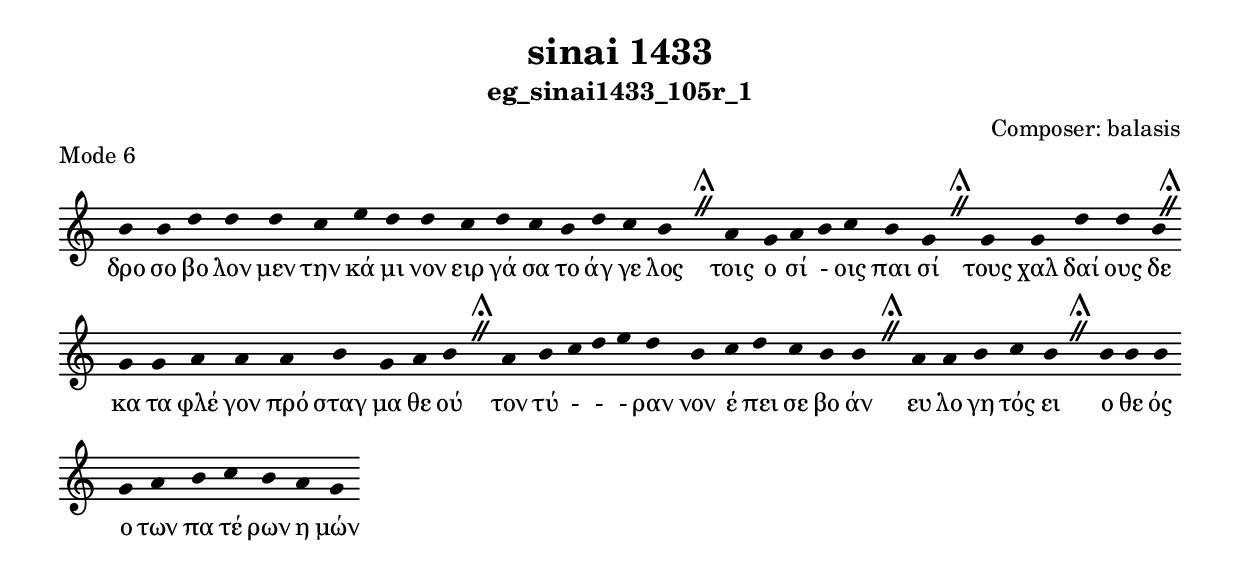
\include "gregorian.ly"

	\header {
 	  title = "sinai 1433"
	  subtitle = "eg_sinai1433_105r_1"
	  composer = "Composer: balasis"
	  piece = "Mode 6"
	}

	chant = {
	  b'4 b'4 d''4 d''4 d''4 c''4 e''4 d''4 d''4 c''4 d''4 c''4 b'4 d''4 c''4 b'4 \divisioMaior
 a'4 g'4 a'4 b'4 c''4 b'4 g'4 \divisioMaior
 g'4 g'4 d''4 d''4 b'4 \divisioMaior
 g'4 g'4 a'4 a'4 a'4 b'4 g'4 a'4 b'4 \divisioMaior
 a'4 b'4 c''4 d''4 e''4 d''4 b'4 c''4 d''4 c''4 b'4 b'4 \divisioMaior
 a'4 a'4 b'4 c''4 b'4 \divisioMaior
 b'4 b'4 b'4 g'4 a'4 b'4 c''4 b'4 a'4 g'4\finalis
	}

	verba = \lyricmode {δρο σο βο λον μεν την κά μι νον ειρ γά σα το άγ γε λος 
τοις ο σί - οις παι σί 
τους χαλ δαί ους δε 
κα τα φλέ γον πρό σταγ μα θε ού 
τον τύ -  -  - ραν νον έ πει σε βο άν 
ευ λο γη τός ει 
ο θε ός ο των πα τέ ρων η μών 
	}


	\score {
	  \new Staff <<
	  \new Voice = "melody" \chant
	  \new Lyrics = "one" \lyricsto melody \verba
	  >>
	  \layout {
	    \context {
	      \Staff
	      \remove "Time_signature_engraver"
	      \remove "Bar_engraver"
	    }
	    \context {
	      \Voice
	      \remove "Stem_engraver"
	    }
	  }
	}